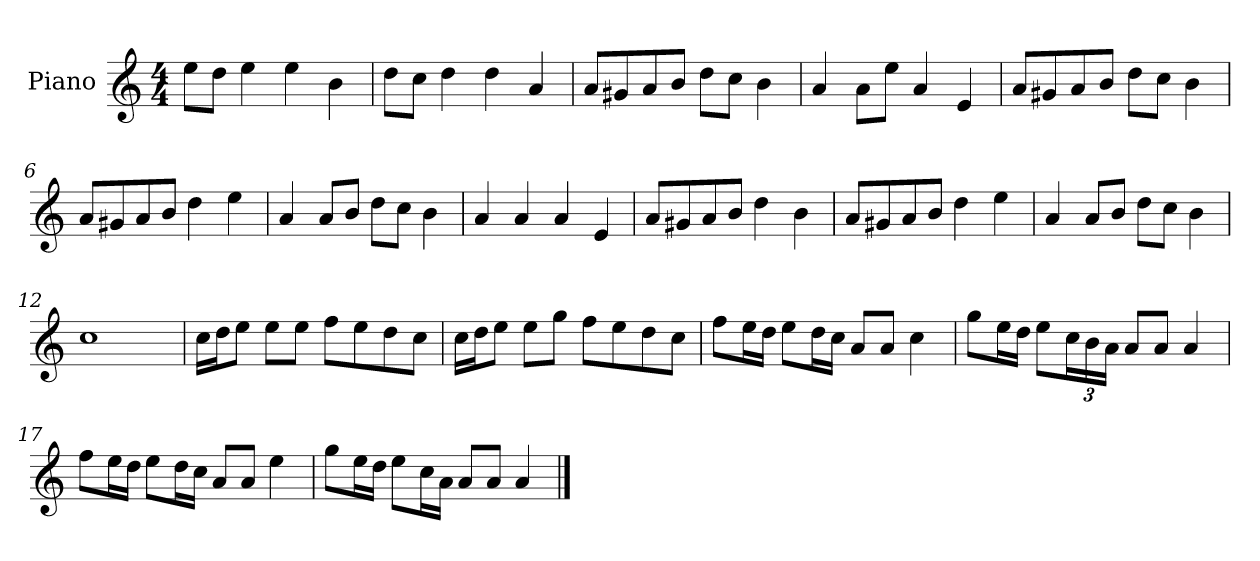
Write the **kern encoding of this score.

**kern
*part1
*staff1
*I"Piano
*I'P-no
*clefG2
*k[]
*M4/4
*MM90
=1
8ee\L
8dd\J
4ee\
4ee\
4b\
=2
8dd\L
8cc\J
4dd\
4dd\
4a/
=3
8a/L
8g#X/
8a/
8b/J
8dd\L
8cc\J
4b\
=4
4a/
8a\L
8ee\J
4a/
4e/
=5
8a/L
8g#X/
8a/
8b/J
8dd\L
8cc\J
4b\
=6
8a/L
8g#X/
8a/
8b/J
4dd\
4ee\
!!LO:LB:g=z
=7
4a/
8a/L
8b/J
8dd\L
8cc\J
4b\
=8
4a/
4a/
4a/
4e/
=9
8a/L
8g#X/
8a/
8b/J
4dd\
4b\
=10
8a/L
8g#X/
8a/
8b/J
4dd\
4ee\
=11
4a/
8a/L
8b/J
8dd\L
8cc\J
4b\
=12
1cc
=13
16cc\LL
16dd\J
8ee\J
8ee\L
8ee\J
8ff\L
8ee\
8dd\
8cc\J
!!LO:LB:g=z
=14
16cc\LL
16dd\J
8ee\J
8ee\L
8gg\J
8ff\L
8ee\
8dd\
8cc\J
=15
8ff\L
16ee\L
16dd\JJ
8ee\L
16dd\L
16cc\JJ
8a/L
8a/J
4cc\
=16
8gg\L
16ee\L
16dd\JJ
8ee\L
*Xbrackettup
24cc\L
24b\
24a\JJ
8a/L
8a/J
4a/
=17
8ff\L
16ee\L
16dd\JJ
8ee\L
16dd\L
16cc\JJ
8a/L
8a/J
4ee\
!!LO:LB:g=z
=18
8gg\L
16ee\L
16dd\JJ
8ee\L
16cc\L
16a\JJ
8a/L
8a/J
4a/
==
*-
